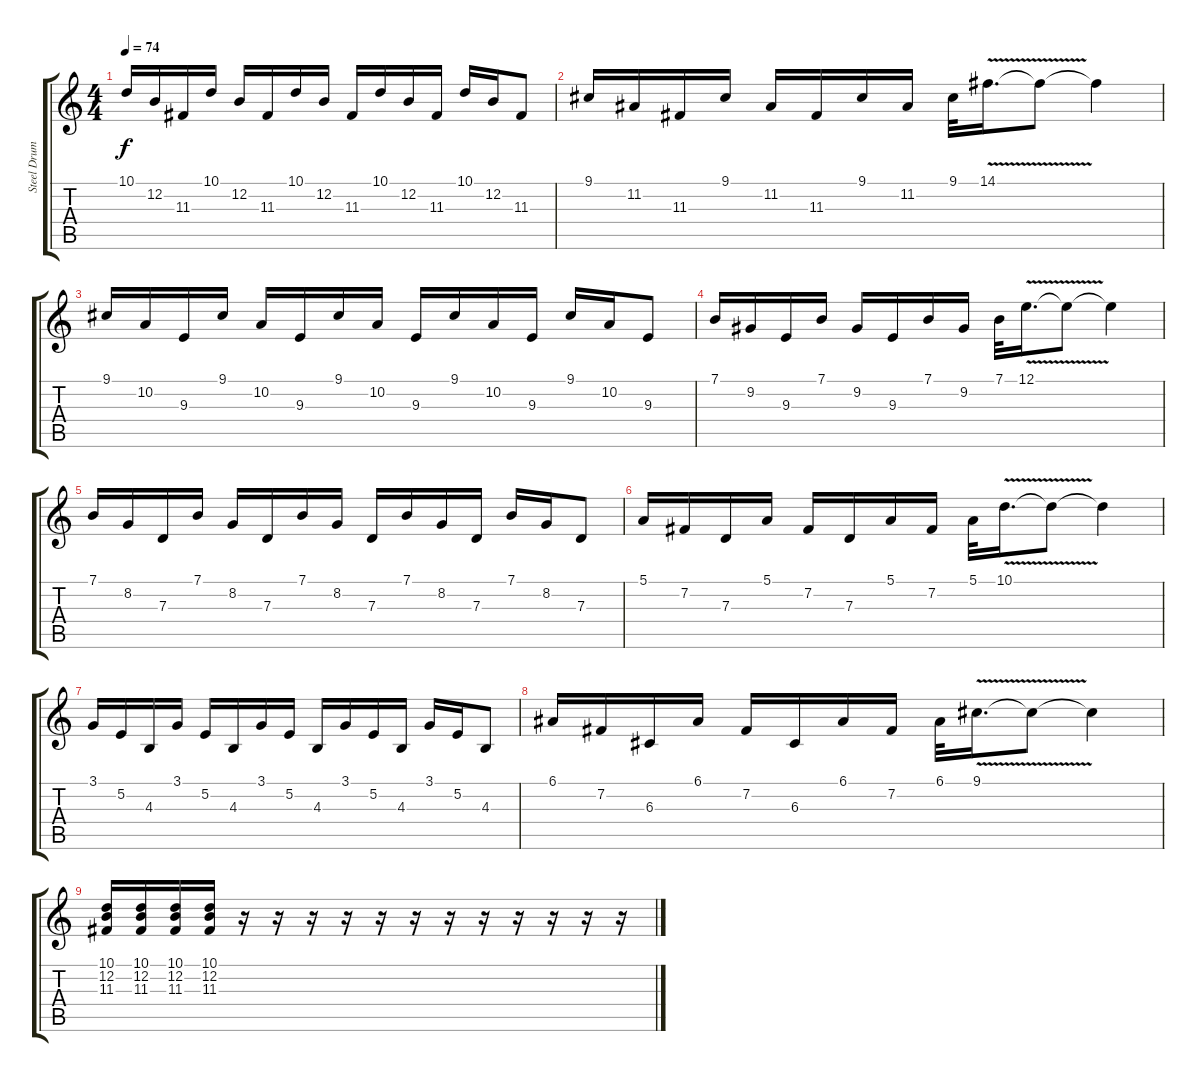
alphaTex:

\track ("Steel Drums" "Steel Drum") {instrument steeldrums}
\staff {score tabs}
\tuning (E4 B3 G3 D3 A2 E2) {hide}
\ts (4 4)
\tempo 74
\clef g2
\ks c
10.1.16{dy f} 12.2.16 11.3.16 10.1.16 12.2.16 11.3.16 10.1.16 12.2.16 11.3.16 10.1.16 12.2.16 11.3.16 10.1.16 12.2.16 11.3.8 |
9.1.16 11.2.16 11.3.16 9.1.16 11.2.16 11.3.16 9.1.16 11.2.16 9.1.32 14.1{v}.16{d} 14.1{t}.8 14.1{t}.4 |
9.1.16 10.2.16 9.3.16 9.1.16 10.2.16 9.3.16 9.1.16 10.2.16 9.3.16 9.1.16 10.2.16 9.3.16 9.1.16 10.2.16 9.3.8 |
7.1.16 9.2.16 9.3.16 7.1.16 9.2.16 9.3.16 7.1.16 9.2.16 7.1.32 12.1{v}.16{d} 12.1{t}.8 12.1{t}.4 |
7.1.16 8.2.16 7.3.16 7.1.16 8.2.16 7.3.16 7.1.16 8.2.16 7.3.16 7.1.16 8.2.16 7.3.16 7.1.16 8.2.16 7.3.8 |
5.1.16 7.2.16 7.3.16 5.1.16 7.2.16 7.3.16 5.1.16 7.2.16 5.1.32 10.1{v}.16{d} 10.1{t}.8 10.1{t}.4 |
3.1.16 5.2.16 4.3.16 3.1.16 5.2.16 4.3.16 3.1.16 5.2.16 4.3.16 3.1.16 5.2.16 4.3.16 3.1.16 5.2.16 4.3.8 |
6.1.16 7.2.16 6.3.16 6.1.16 7.2.16 6.3.16 6.1.16 7.2.16 6.1.32 9.1{v}.16{d} 9.1{t}.8 9.1{t}.4 |
(10.1 12.2 11.3).16 (10.1 12.2 11.3).16 (10.1 12.2 11.3).16 (10.1 12.2 11.3).16 r.16 r.16 r.16 r.16 r.16 r.16 r.16 r.16 r.16 r.16 r.16 r.16
